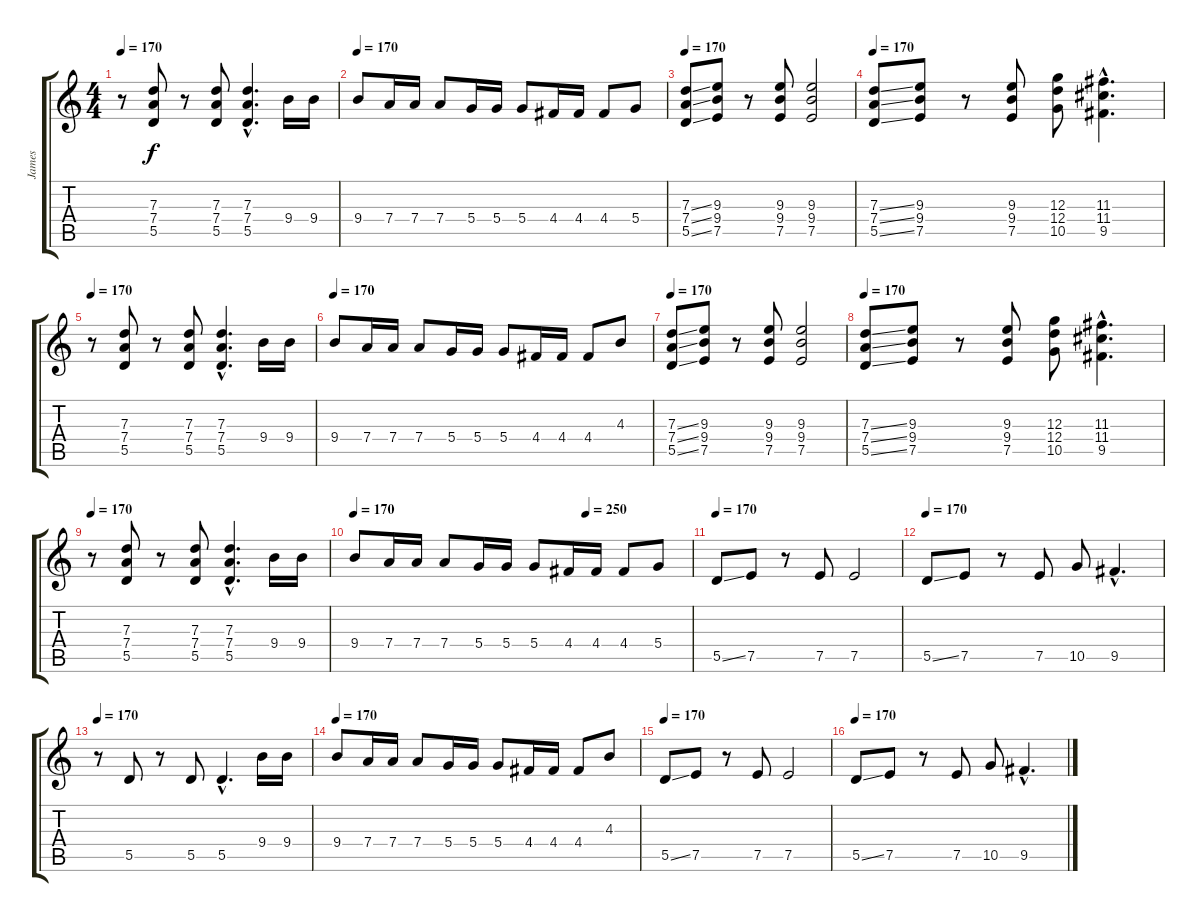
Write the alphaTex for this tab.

\track ("James" "James") {instrument acousticguitarnylon}
\staff {score tabs}
\tuning (E4 B3 G3 D3 A2 E2) {hide}
\ts (4 4)
\tempo 170
\clef g2
\ks c
r.8{dy f} (7.3 7.4 5.5).8{instrument distortionguitar} r.8 (7.3 7.4 5.5).8{instrument distortionguitar} (7.3{hac} 7.4{hac} 5.5{hac}).4{d instrument distortionguitar} 9.4.16{instrument distortionguitar} 9.4.16{instrument distortionguitar} |
\tempo 170
9.4.8{instrument distortionguitar} 7.4.16{instrument distortionguitar} 7.4.16{instrument distortionguitar} 7.4.8{instrument distortionguitar} 5.4.16{instrument distortionguitar} 5.4.16{instrument distortionguitar} 5.4.8{instrument distortionguitar} 4.4.16{instrument distortionguitar} 4.4.16{instrument distortionguitar} 4.4.8{instrument distortionguitar} 5.4.8{instrument distortionguitar} |
\tempo 170
(7.3{ss} 7.4{ss} 5.5{ss}).8{instrument distortionguitar} (9.3 9.4 7.5).8{instrument distortionguitar} r.8 (9.3 9.4 7.5).8{instrument distortionguitar} (9.3 9.4 7.5).2{instrument distortionguitar} |
\tempo 170
(7.3{ss} 7.4{ss} 5.5{ss}).8{instrument distortionguitar} (9.3 9.4 7.5).8{instrument distortionguitar} r.8 (9.3 9.4 7.5).8{instrument distortionguitar} (12.3 12.4 10.5).8{instrument distortionguitar} (11.3{hac} 11.4{hac} 9.5{hac}).4{d instrument distortionguitar} |
\tempo 170
r.8 (7.3 7.4 5.5).8{instrument distortionguitar} r.8 (7.3 7.4 5.5).8{instrument distortionguitar} (7.3{hac} 7.4{hac} 5.5{hac}).4{d instrument distortionguitar} 9.4.16{instrument distortionguitar} 9.4.16{instrument distortionguitar} |
\tempo 170
9.4.8{instrument distortionguitar} 7.4.16{instrument distortionguitar} 7.4.16{instrument distortionguitar} 7.4.8{instrument distortionguitar} 5.4.16{instrument distortionguitar} 5.4.16{instrument distortionguitar} 5.4.8{instrument distortionguitar} 4.4.16{instrument distortionguitar} 4.4.16{instrument distortionguitar} 4.4.8{instrument distortionguitar} 4.3.8{instrument distortionguitar} |
\tempo 170
(7.3{ss} 7.4{ss} 5.5{ss}).8{instrument distortionguitar} (9.3 9.4 7.5).8{instrument distortionguitar} r.8 (9.3 9.4 7.5).8{instrument distortionguitar} (9.3 9.4 7.5).2{instrument distortionguitar} |
\tempo 170
(7.3{ss} 7.4{ss} 5.5{ss}).8{instrument distortionguitar} (9.3 9.4 7.5).8{instrument distortionguitar} r.8 (9.3 9.4 7.5).8{instrument distortionguitar} (12.3 12.4 10.5).8{instrument distortionguitar} (11.3{hac} 11.4{hac} 9.5{hac}).4{d instrument distortionguitar} |
\tempo 170
r.8 (7.3 7.4 5.5).8{instrument distortionguitar} r.8 (7.3 7.4 5.5).8{instrument distortionguitar} (7.3{hac} 7.4{hac} 5.5{hac}).4{d instrument distortionguitar} 9.4.16{instrument distortionguitar} 9.4.16{instrument distortionguitar} |
\tempo 170
\tempo (250 0.6875)
9.4.8{instrument distortionguitar} 7.4.16{instrument distortionguitar} 7.4.16{instrument distortionguitar} 7.4.8{instrument distortionguitar} 5.4.16{instrument distortionguitar} 5.4.16{instrument distortionguitar} 5.4.8{instrument distortionguitar} 4.4.16{instrument distortionguitar} 4.4.16{instrument distortionguitar} 4.4.8{instrument distortionguitar} 5.4.8{instrument distortionguitar} |
\tempo 170
5.5{ss}.8{instrument distortionguitar} 7.5.8{instrument distortionguitar} r.8 7.5.8{instrument distortionguitar} 7.5.2{instrument distortionguitar} |
\tempo 170
5.5{ss}.8{instrument distortionguitar} 7.5.8{instrument distortionguitar} r.8 7.5.8{instrument distortionguitar} 10.5.8{instrument distortionguitar} 9.5{hac}.4{d instrument distortionguitar} |
\tempo 170
r.8 5.5.8{instrument distortionguitar} r.8 5.5.8{instrument distortionguitar} 5.5{hac}.4{d instrument distortionguitar} 9.4.16{instrument distortionguitar} 9.4.16{instrument distortionguitar} |
\tempo 170
9.4.8{instrument distortionguitar} 7.4.16{instrument distortionguitar} 7.4.16{instrument distortionguitar} 7.4.8{instrument distortionguitar} 5.4.16{instrument distortionguitar} 5.4.16{instrument distortionguitar} 5.4.8{instrument distortionguitar} 4.4.16{instrument distortionguitar} 4.4.16{instrument distortionguitar} 4.4.8{instrument distortionguitar} 4.3.8{instrument distortionguitar} |
\tempo 170
5.5{ss}.8{instrument distortionguitar} 7.5.8{instrument distortionguitar} r.8 7.5.8{instrument distortionguitar} 7.5.2{instrument distortionguitar} |
\tempo 170
5.5{ss}.8{instrument distortionguitar} 7.5.8{instrument distortionguitar} r.8 7.5.8{instrument distortionguitar} 10.5.8{instrument distortionguitar} 9.5{hac}.4{d instrument distortionguitar}
